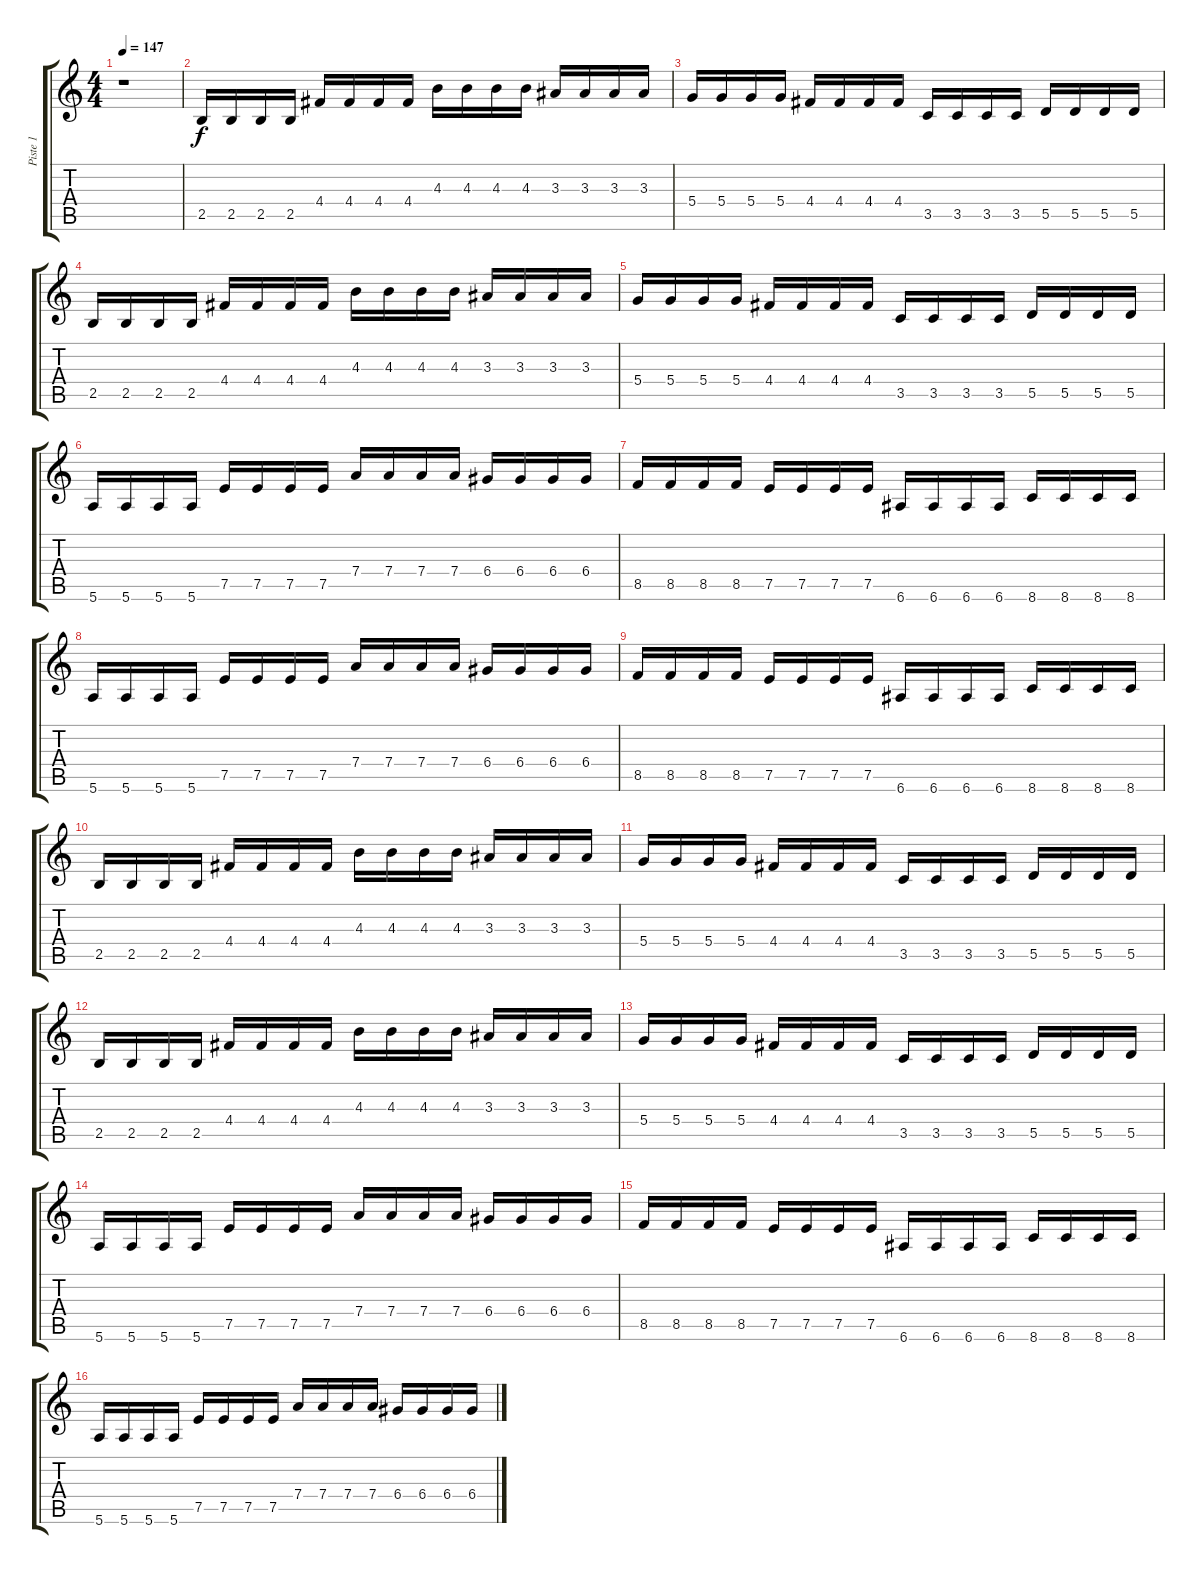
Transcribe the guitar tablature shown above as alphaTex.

\track ("Piste 1" "Piste 1") {instrument distortionguitar}
\staff {score tabs}
\tuning (E4 B3 G3 D3 A2 E2) {hide}
\ts (4 4)
\tempo 147
\clef g2
\ks c
r.1{dy f instrument distortionguitar} |
2.5.16 2.5.16 2.5.16 2.5.16 4.4.16 4.4.16 4.4.16 4.4.16 4.3.16 4.3.16 4.3.16 4.3.16 3.3.16 3.3.16 3.3.16 3.3.16 |
5.4.16 5.4.16 5.4.16 5.4.16 4.4.16 4.4.16 4.4.16 4.4.16 3.5.16 3.5.16 3.5.16 3.5.16 5.5.16 5.5.16 5.5.16 5.5.16 |
2.5.16 2.5.16 2.5.16 2.5.16 4.4.16 4.4.16 4.4.16 4.4.16 4.3.16 4.3.16 4.3.16 4.3.16 3.3.16 3.3.16 3.3.16 3.3.16 |
5.4.16 5.4.16 5.4.16 5.4.16 4.4.16 4.4.16 4.4.16 4.4.16 3.5.16 3.5.16 3.5.16 3.5.16 5.5.16 5.5.16 5.5.16 5.5.16 |
5.6.16 5.6.16 5.6.16 5.6.16 7.5.16 7.5.16 7.5.16 7.5.16 7.4.16 7.4.16 7.4.16 7.4.16 6.4.16 6.4.16 6.4.16 6.4.16 |
8.5.16 8.5.16 8.5.16 8.5.16 7.5.16 7.5.16 7.5.16 7.5.16 6.6.16 6.6.16 6.6.16 6.6.16 8.6.16 8.6.16 8.6.16 8.6.16 |
5.6.16 5.6.16 5.6.16 5.6.16 7.5.16 7.5.16 7.5.16 7.5.16 7.4.16 7.4.16 7.4.16 7.4.16 6.4.16 6.4.16 6.4.16 6.4.16 |
8.5.16 8.5.16 8.5.16 8.5.16 7.5.16 7.5.16 7.5.16 7.5.16 6.6.16 6.6.16 6.6.16 6.6.16 8.6.16 8.6.16 8.6.16 8.6.16 |
2.5.16 2.5.16 2.5.16 2.5.16 4.4.16 4.4.16 4.4.16 4.4.16 4.3.16 4.3.16 4.3.16 4.3.16 3.3.16 3.3.16 3.3.16 3.3.16 |
5.4.16 5.4.16 5.4.16 5.4.16 4.4.16 4.4.16 4.4.16 4.4.16 3.5.16 3.5.16 3.5.16 3.5.16 5.5.16 5.5.16 5.5.16 5.5.16 |
2.5.16 2.5.16 2.5.16 2.5.16 4.4.16 4.4.16 4.4.16 4.4.16 4.3.16 4.3.16 4.3.16 4.3.16 3.3.16 3.3.16 3.3.16 3.3.16 |
5.4.16 5.4.16 5.4.16 5.4.16 4.4.16 4.4.16 4.4.16 4.4.16 3.5.16 3.5.16 3.5.16 3.5.16 5.5.16 5.5.16 5.5.16 5.5.16 |
5.6.16 5.6.16 5.6.16 5.6.16 7.5.16 7.5.16 7.5.16 7.5.16 7.4.16 7.4.16 7.4.16 7.4.16 6.4.16 6.4.16 6.4.16 6.4.16 |
8.5.16 8.5.16 8.5.16 8.5.16 7.5.16 7.5.16 7.5.16 7.5.16 6.6.16 6.6.16 6.6.16 6.6.16 8.6.16 8.6.16 8.6.16 8.6.16 |
5.6.16 5.6.16 5.6.16 5.6.16 7.5.16 7.5.16 7.5.16 7.5.16 7.4.16 7.4.16 7.4.16 7.4.16 6.4.16 6.4.16 6.4.16 6.4.16
